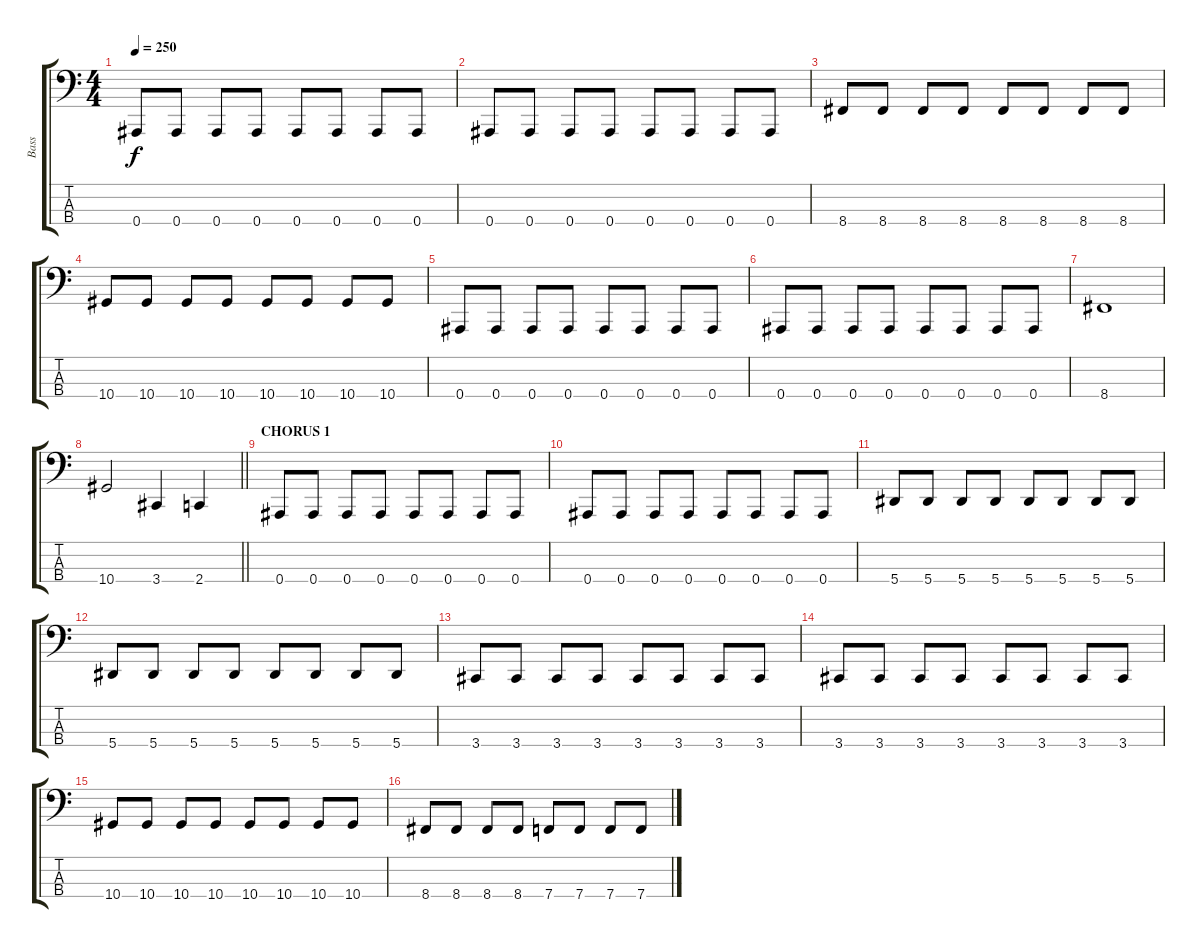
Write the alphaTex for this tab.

\track ("Bass" "Bass") {instrument electricbassfinger}
\staff {score tabs}
\tuning (Eb2 Bb1 F1 Bb0) {hide}
\ts (4 4)
\tempo 250
\clef f4
\ks c
0.4.8{dy f} 0.4.8 0.4.8 0.4.8 0.4.8 0.4.8 0.4.8 0.4.8 |
0.4.8 0.4.8 0.4.8 0.4.8 0.4.8 0.4.8 0.4.8 0.4.8 |
8.4.8 8.4.8 8.4.8 8.4.8 8.4.8 8.4.8 8.4.8 8.4.8 |
10.4.8 10.4.8 10.4.8 10.4.8 10.4.8 10.4.8 10.4.8 10.4.8 |
0.4.8 0.4.8 0.4.8 0.4.8 0.4.8 0.4.8 0.4.8 0.4.8 |
0.4.8 0.4.8 0.4.8 0.4.8 0.4.8 0.4.8 0.4.8 0.4.8 |
8.4.1 |
\barLineRight lightlight
10.4.2 3.4.4 2.4.4 |
\section ("" "CHORUS 1")
0.4.8 0.4.8 0.4.8 0.4.8 0.4.8 0.4.8 0.4.8 0.4.8 |
0.4.8 0.4.8 0.4.8 0.4.8 0.4.8 0.4.8 0.4.8 0.4.8 |
5.4.8 5.4.8 5.4.8 5.4.8 5.4.8 5.4.8 5.4.8 5.4.8 |
5.4.8 5.4.8 5.4.8 5.4.8 5.4.8 5.4.8 5.4.8 5.4.8 |
3.4.8 3.4.8 3.4.8 3.4.8 3.4.8 3.4.8 3.4.8 3.4.8 |
3.4.8 3.4.8 3.4.8 3.4.8 3.4.8 3.4.8 3.4.8 3.4.8 |
10.4.8 10.4.8 10.4.8 10.4.8 10.4.8 10.4.8 10.4.8 10.4.8 |
8.4.8 8.4.8 8.4.8 8.4.8 7.4.8 7.4.8 7.4.8 7.4.8
